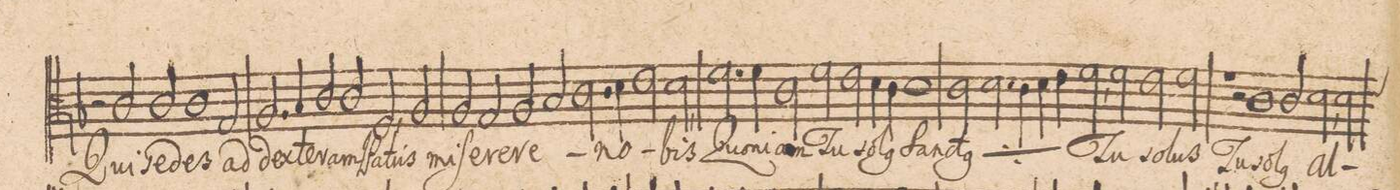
**kern	**text
*I"ALTVS.	*
*clefC3	*
*k[b-]	*
*met(C|)	*
*M2/1	*
2c/	Qui
=70-	=70-
2c/	se-
1c	-des
2G/	ad
=71-	=71-
2.A/	dex-
4B-/	te-
2c/	-ram
2c/	Pa-
=72-	=72-
2F,/	-tris
2A/	mi-
2A/	-ſe-
2G/	-re-
=73-	=73-
2A/	-re
2B-/	.
2.c\	no-
4d\	.
=74-	=74-
2e\	.
2d,\	-bis
2.f\	Quo-
4f\	-ni-
=75-	=75-
2c\	-am
2f\	Tu
2e\	so-
4d\	-l(us)
4c\	.
=76-	=76-
1d	San-
2c\	-ct(us)
*	*ij
2.d\	San-
=77-	=77-
4c\	.
4d\	.
4e\	.
2f,\	-ct(us)
*	*Xij
2f\	Tu
=78-	=78-
2e\	so-
2f\	-lus
1rg	.
=79-	=79-
2r	.
1c	Tu
2c/	so-
=80-	=80-
2d,\	-l(us)
*custos:e	*
2d\	al-
*-	*-
